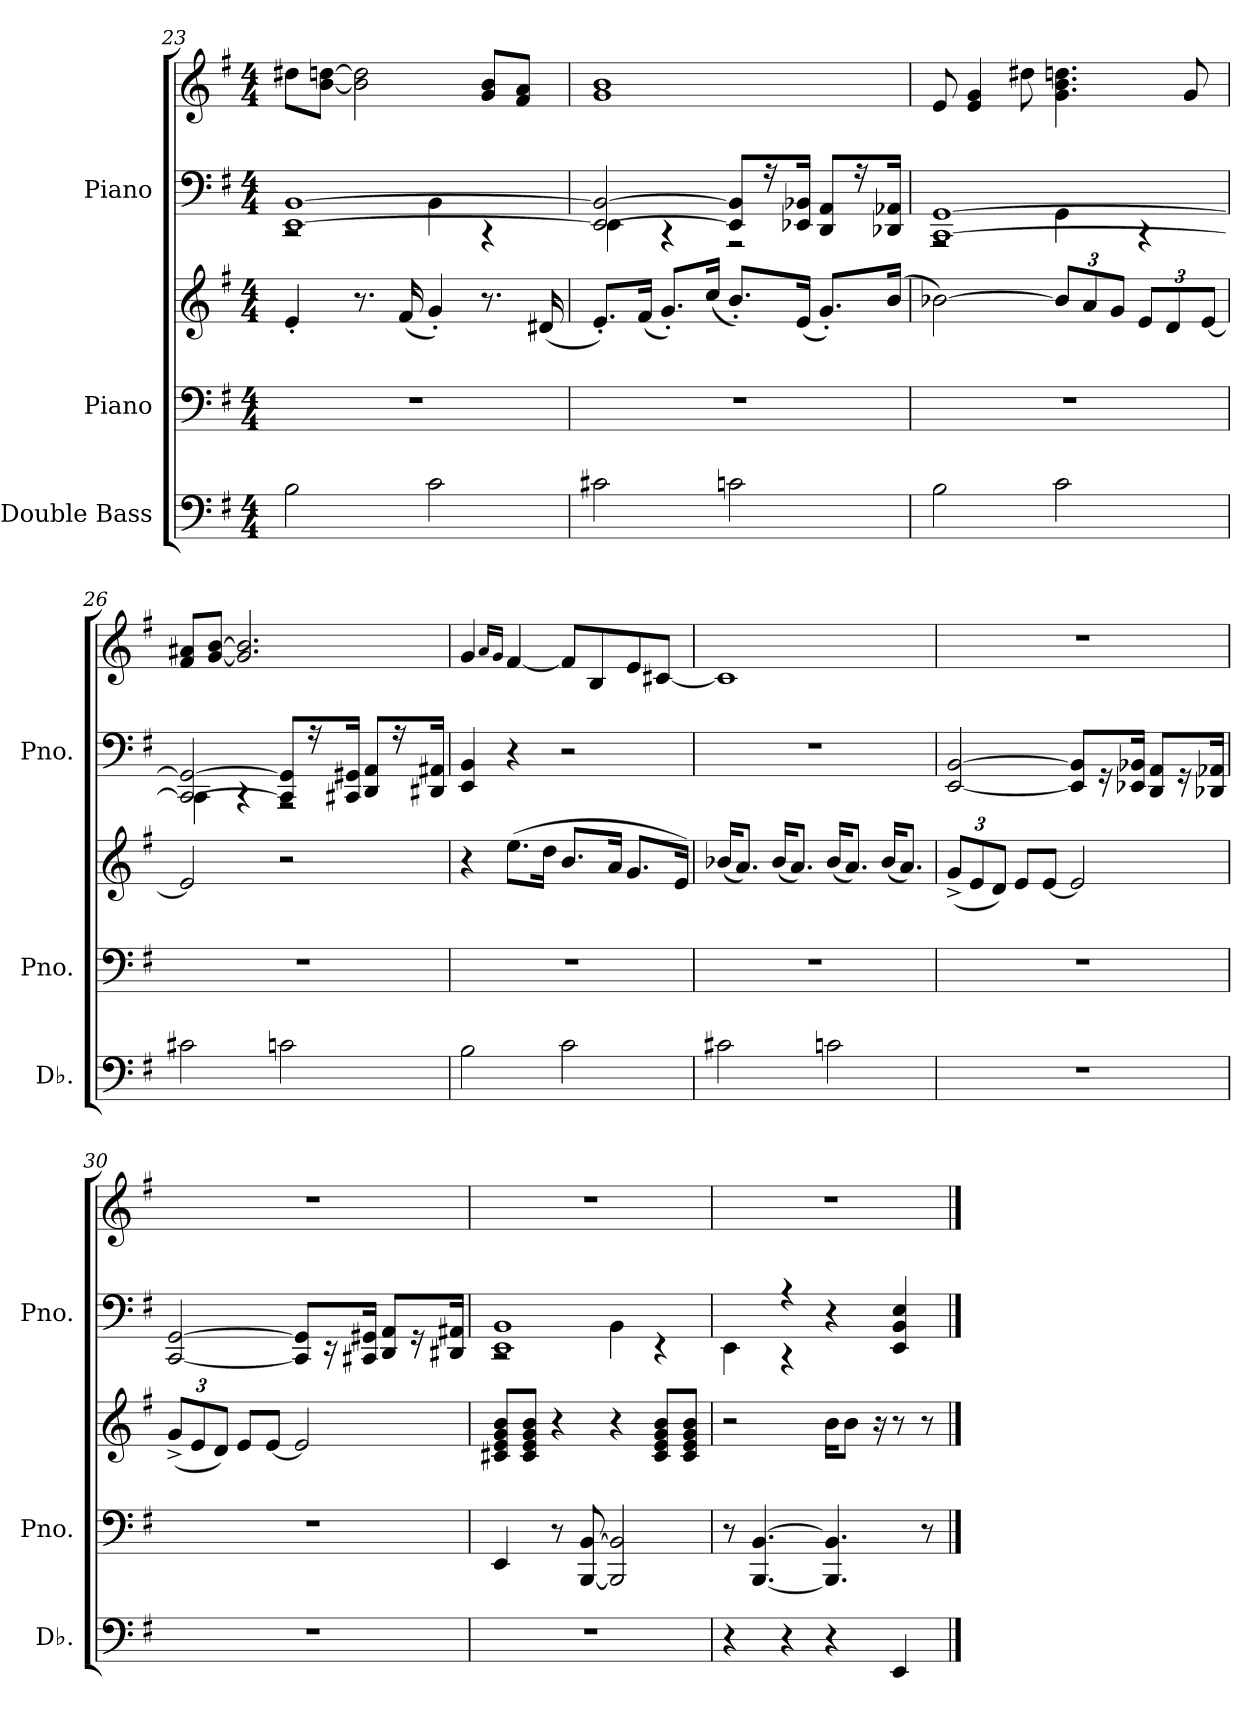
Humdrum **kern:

**kern	**kern	**kern	**kern	**kern
*part3	*part2	*part2	*part1	*part1
*staff5	*staff4	*staff3	*staff2	*staff1
*I"Double Bass	*I"Piano	*	*I"Piano	*
*I'Db.	*I'Pno.	*	*I'Pno.	*
*clefF4	*clefF4	*clefG2	*clefF4	*clefG2
*ITrd7c12	*	*	*	*
*k[f#]	*k[f#]	*k[f#]	*k[f#]	*k[f#]
*M4/4	*M4/4	*M4/4	*M4/4	*M4/4
=23	=23	=23	=23	=23
*	*	*	*^	*
2BB\	1r	4e'/	[1EE [1BB	2rCC	8dd#X\L
.	.	.	.	.	[8b\ [8ddn\J
.	.	8.r	.	.	2b\] 2dd\]
.	.	(16f#/	.	.	.
2C\	.	4g'/)	.	4BB\	.
.	.	8.r	.	4rCC	8g/ 8b/L
.	.	.	.	.	8f#/ 8a/J
.	.	(16d#X/	.	.	.
!!LO:LB:g=z
=24	=24	=24	=24	=24	=24
2C#X\	1r	8.e'/L)	2EE/_ 2BB/_	4EE\	1g 1b
.	.	(16f#/Jk	.	.	.
.	.	8.g'/L)	.	4rCC	.
.	.	(16cc/Jk	.	.	.
2Cn\	.	8.b'/L)	8EE/] 8BB/]L	2rAAA	.
.	.	.	16r	.	.
.	.	(16e/Jk	16EE-X/ 16BB-X/Jk	.	.
.	.	8.g'/L)	8DD/ 8AA/L	.	.
.	.	.	16r	.	.
.	.	(16b/Jk	16DD-X/ 16AA-X/Jk	.	.
=25	=25	=25	=25	=25	=25
2BB\	1r	[2b-X\)	[1CC [1GG	2rAAA	8e/
.	.	.	.	.	4e/ 4g/
.	.	.	.	.	8dd#X\
*	*	*Xbrackettup	*	*	*
2C\	.	12b-/L]	.	4GG\	4.g\ 4.b\ 4.ddn\
.	.	12a/	.	.	.
.	.	12g/J	.	.	.
.	.	12e/L	.	4rCC	.
.	.	12d/	.	.	.
.	.	.	.	.	8g/
.	.	[12e/J	.	.	.
=26	=26	=26	=26	=26	=26
2C#X\	1r	2e/]	2CC/_ 2GG/_	4CC\	8f#/ 8a#X/L
.	.	.	.	.	[8g/ [8b/J
.	.	.	.	4rCC	2.g/] 2.b/]
2Cn\	.	2r	8CC/] 8GG/]L	2rAAA	.
.	.	.	16r	.	.
.	.	.	16CC#X/ 16GG#X/Jk	.	.
.	.	.	8DD/ 8AA/L	.	.
.	.	.	16r	.	.
.	.	.	16DD#X/ 16AA#X/Jk	.	.
*	*	*	*v	*v	*
!!LO:PB:g=z
=27	=27	=27	=27	=27
2BB\	1r	4r	4EE/ 4BB/	4g/
.	.	.	.	16qa/LL
.	.	.	.	16qg/JJ
.	.	(8.ee\L	4r	[4f#/
.	.	16dd\Jk	.	.
2C\	.	8.b/L	2r	8f#/L]
.	.	.	.	8B/
.	.	16a/Jk	.	.
.	.	8.g/L	.	8e/
.	.	.	.	[8c#X/J
.	.	16e/Jk)	.	.
=28	=28	=28	=28	=28
2C#X\	1r	(16b-X/KL	1r	1c#]
.	.	8.a/J)	.	.
.	.	(16b-/KL	.	.
.	.	8.a/J)	.	.
2Cn\	.	(16b-/KL	.	.
.	.	8.a/J)	.	.
.	.	(16b-/KL	.	.
.	.	8.a/J)	.	.
=29	=29	=29	=29	=29
1r	1r	(12g^/L	[2EE/ [2BB/	1r
.	.	12e/	.	.
.	.	12d/J)	.	.
.	.	8e/L	.	.
.	.	[8e/J	.	.
.	.	2e/]	8EE/] 8BB/]L	.
.	.	.	16r	.
.	.	.	16EE-X/ 16BB-X/Jk	.
.	.	.	8DD/ 8AA/L	.
.	.	.	16r	.
.	.	.	16DD-X/ 16AA-X/Jk	.
!!LO:LB:g=z
=30	=30	=30	=30	=30
1r	1r	(12g^/L	[2CC/ [2GG/	1r
.	.	12e/	.	.
.	.	12d/J)	.	.
.	.	8e/L	.	.
.	.	[8e/J	.	.
.	.	2e/]	8CC/] 8GG/]L	.
.	.	.	16r	.
.	.	.	16CC#X/ 16GG#X/Jk	.
.	.	.	8DD/ 8AA/L	.
.	.	.	16r	.
.	.	.	16DD#X/ 16AA#X/Jk	.
=31	=31	=31	=31	=31
*	*	*	*^	*
1r	4EE/	8c#X/ 8e/ 8g/ 8b/L	1EE 1BB	2rCC	1r
.	.	8c#/ 8e/ 8g/ 8b/J	.	.	.
.	8r	4r	.	.	.
.	[8BBB/ [8BB/	.	.	.	.
.	2BBB/] 2BB/]	4r	.	4BB\	.
.	.	8c#/ 8e/ 8g/ 8b/L	.	4rEE	.
.	.	8c#/ 8e/ 8g/ 8b/J	.	.	.
=32	=32	=32	=32	=32	=32
4r	8r	2r	4rFyy	4EE\	1r
.	[4.BBB/ [4.BB/	.	.	.	.
4r	.	.	4r	4r	.
4r	4.BBB/] 4.BB/]	16b\KL	4r	2rgyy	.
.	.	8b\J	.	.	.
.	.	16r	.	.	.
4EEE/	.	8r	4EE/ 4BB/ 4E/	.	.
.	8r	8r	.	.	.
*	*	*	*v	*v	*
==	==	==	==	==
*-	*-	*-	*-	*-
